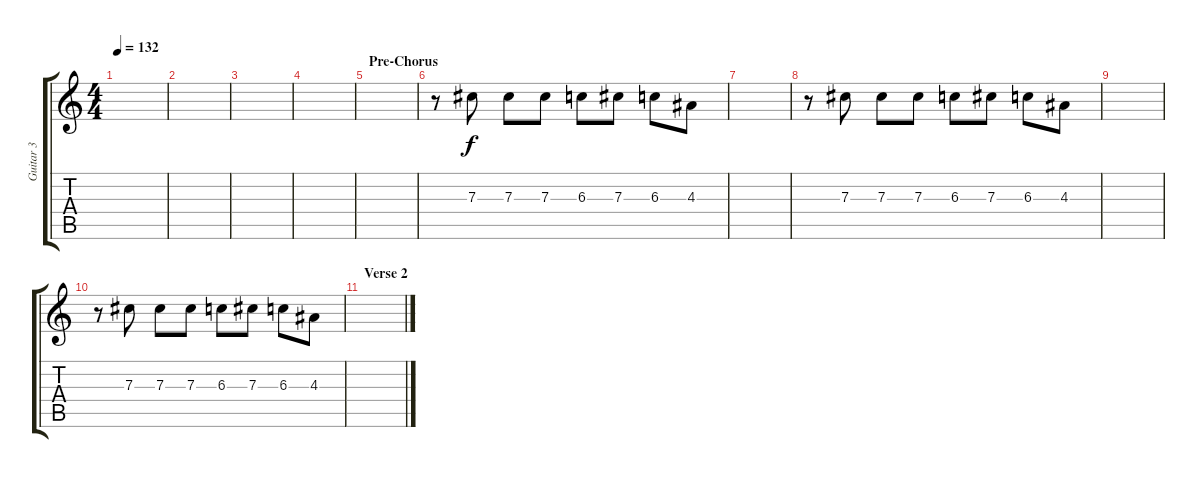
\track ("Guitar 3" "Guitar 3") {instrument overdrivenguitar}
\staff {score tabs}
\tuning (Eb4 Bb3 Gb3 Db3 Ab2 Eb2) {hide}
\ts (4 4)
\tempo 132
\clef g2
\ks c
|
|
|
|
\section ("" "Pre-Chorus")
|
r.8 7.3.8 7.3.8 7.3.8 6.3.8 7.3.8 6.3.8 4.3.8 |
|
r.8 7.3.8 7.3.8 7.3.8 6.3.8 7.3.8 6.3.8 4.3.8 |
|
r.8 7.3.8 7.3.8 7.3.8 6.3.8 7.3.8 6.3.8 4.3.8 |
\section ("" "Verse 2")
